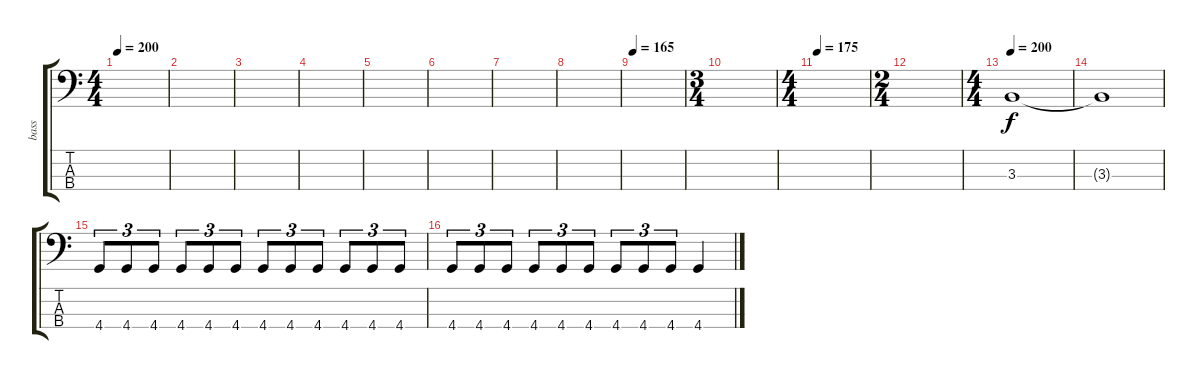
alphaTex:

\track ("bass" "bass") {instrument electricbasspick}
\staff {score tabs}
\tuning (Gb2 Db2 Ab1 Eb1) {hide}
\ts (4 4)
\tempo 200
\clef f4
\ks c
|
|
|
|
|
|
|
|
\tempo 165
|
\ts (3 4)
|
\ts (4 4)
\tempo 175
|
\ts (2 4)
|
\ts (4 4)
\tempo 200
3.3.1 |
3.3{t}.1 |
4.4.8{tu (3 2)} 4.4.8{tu (3 2)} 4.4.8{tu (3 2)} 4.4.8{tu (3 2)} 4.4.8{tu (3 2)} 4.4.8{tu (3 2)} 4.4.8{tu (3 2)} 4.4.8{tu (3 2)} 4.4.8{tu (3 2)} 4.4.8{tu (3 2)} 4.4.8{tu (3 2)} 4.4.8{tu (3 2)} |
4.4.8{tu (3 2)} 4.4.8{tu (3 2)} 4.4.8{tu (3 2)} 4.4.8{tu (3 2)} 4.4.8{tu (3 2)} 4.4.8{tu (3 2)} 4.4.8{tu (3 2)} 4.4.8{tu (3 2)} 4.4.8{tu (3 2)} 4.4.4
